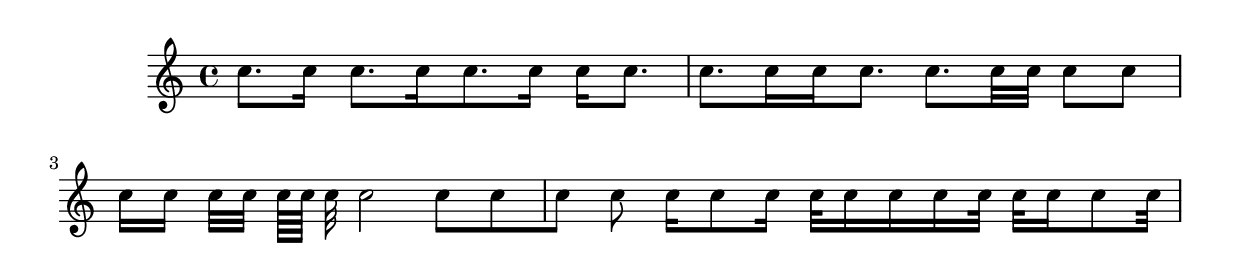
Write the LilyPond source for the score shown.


\version "2.3.4"

\header{
texidoc="
Beaming is generated automatically. Beams may cross bar lines. In that
case, line breaks are forbidden.  Yet clef and key signatures are
hidden just as with breakable bar lines.
"
}

\score { \context Staff  \relative c''  {
	 c8.[ c16]
	 c8.[ c16 c8.  c16]
	 c16[ c8.] |
	 c8.[ c16  c16  c8.]
	 c8.[ c32  c32]
	 c8[ c8] |
	 c16[ c16]
	 c32[ c32]
	 c64[ c64]	
	c32
	c2

	 c8[ c c] c8 % over barline
	 c16[ c8 c16]
	 c32[ c16 c16 c16 c32]
	 c32[ c16 c8 c32]		 % hmm ?
	
		}}

